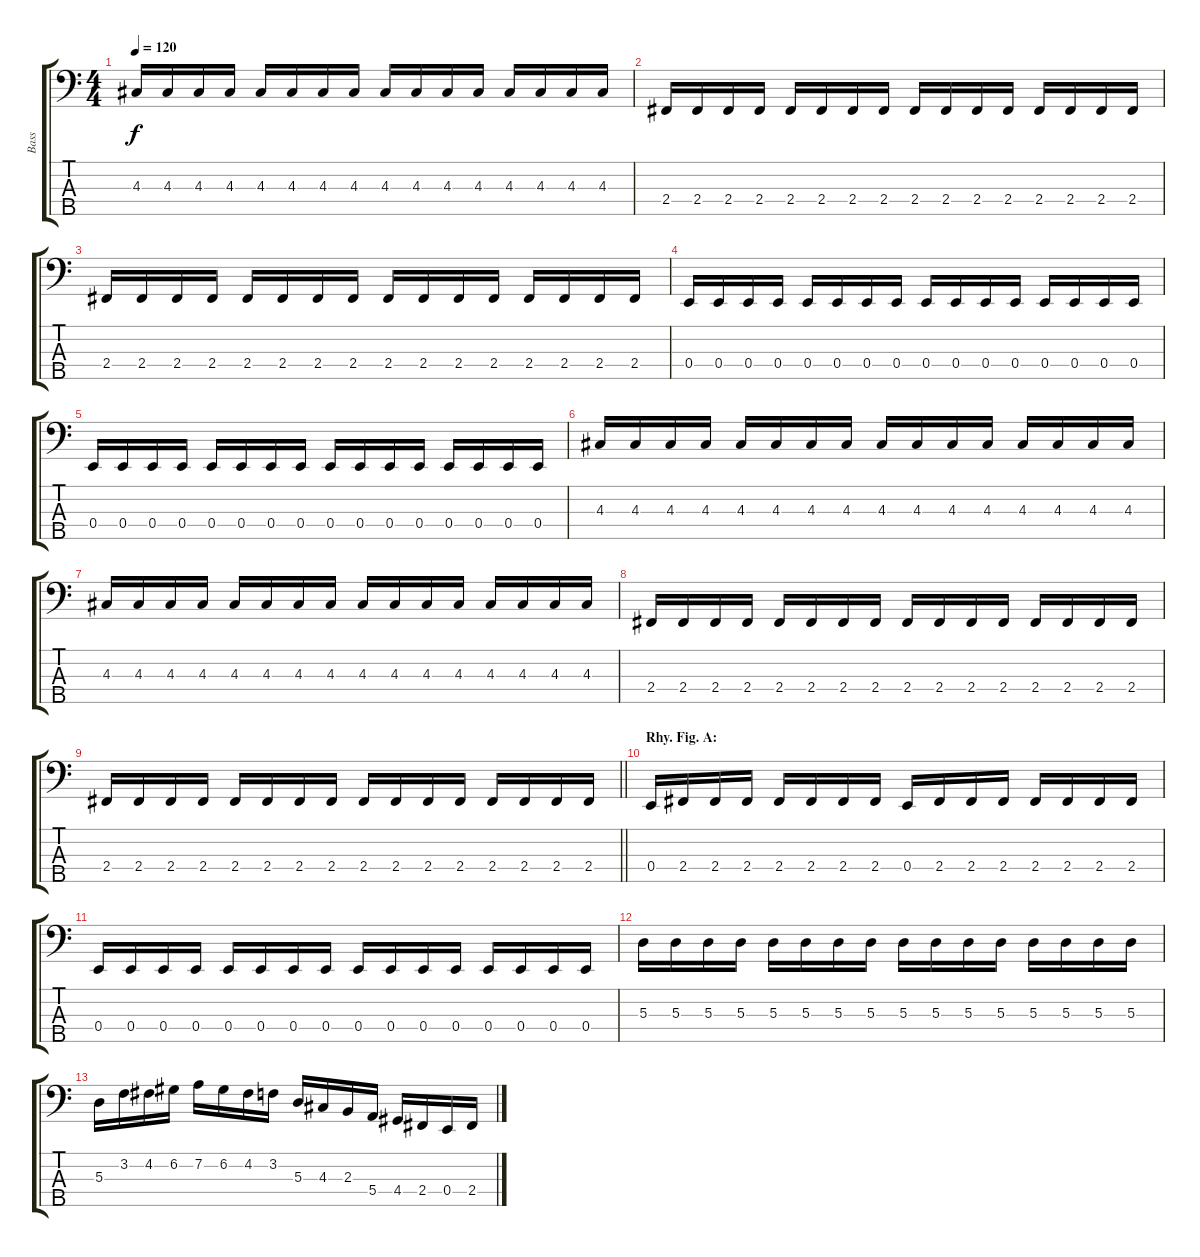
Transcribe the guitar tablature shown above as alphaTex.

\track ("Bass" "Bass") {instrument electricbasspick}
\staff {score tabs}
\tuning (G2 D2 A1 E1 B0) {hide}
\ts (4 4)
\tempo 120
\clef f4
\ks c
4.3.16{dy f} 4.3.16 4.3.16 4.3.16 4.3.16 4.3.16 4.3.16 4.3.16 4.3.16 4.3.16 4.3.16 4.3.16 4.3.16 4.3.16 4.3.16 4.3.16 |
2.4.16 2.4.16 2.4.16 2.4.16 2.4.16 2.4.16 2.4.16 2.4.16 2.4.16 2.4.16 2.4.16 2.4.16 2.4.16 2.4.16 2.4.16 2.4.16 |
2.4.16 2.4.16 2.4.16 2.4.16 2.4.16 2.4.16 2.4.16 2.4.16 2.4.16 2.4.16 2.4.16 2.4.16 2.4.16 2.4.16 2.4.16 2.4.16 |
0.4.16 0.4.16 0.4.16 0.4.16 0.4.16 0.4.16 0.4.16 0.4.16 0.4.16 0.4.16 0.4.16 0.4.16 0.4.16 0.4.16 0.4.16 0.4.16 |
0.4.16 0.4.16 0.4.16 0.4.16 0.4.16 0.4.16 0.4.16 0.4.16 0.4.16 0.4.16 0.4.16 0.4.16 0.4.16 0.4.16 0.4.16 0.4.16 |
4.3.16 4.3.16 4.3.16 4.3.16 4.3.16 4.3.16 4.3.16 4.3.16 4.3.16 4.3.16 4.3.16 4.3.16 4.3.16 4.3.16 4.3.16 4.3.16 |
4.3.16 4.3.16 4.3.16 4.3.16 4.3.16 4.3.16 4.3.16 4.3.16 4.3.16 4.3.16 4.3.16 4.3.16 4.3.16 4.3.16 4.3.16 4.3.16 |
2.4.16 2.4.16 2.4.16 2.4.16 2.4.16 2.4.16 2.4.16 2.4.16 2.4.16 2.4.16 2.4.16 2.4.16 2.4.16 2.4.16 2.4.16 2.4.16 |
\barLineRight lightlight
2.4.16 2.4.16 2.4.16 2.4.16 2.4.16 2.4.16 2.4.16 2.4.16 2.4.16 2.4.16 2.4.16 2.4.16 2.4.16 2.4.16 2.4.16 2.4.16 |
\section ("" "Rhy. Fig. A:")
0.4.16 2.4.16 2.4.16 2.4.16 2.4.16 2.4.16 2.4.16 2.4.16 0.4.16 2.4.16 2.4.16 2.4.16 2.4.16 2.4.16 2.4.16 2.4.16 |
0.4.16 0.4.16 0.4.16 0.4.16 0.4.16 0.4.16 0.4.16 0.4.16 0.4.16 0.4.16 0.4.16 0.4.16 0.4.16 0.4.16 0.4.16 0.4.16 |
5.3.16 5.3.16 5.3.16 5.3.16 5.3.16 5.3.16 5.3.16 5.3.16 5.3.16 5.3.16 5.3.16 5.3.16 5.3.16 5.3.16 5.3.16 5.3.16 |
5.3.16 3.2.16 4.2.16 6.2.16 7.2.16 6.2.16 4.2.16 3.2.16 5.3.16 4.3.16 2.3.16 5.4.16 4.4.16 2.4.16 0.4.16 2.4.16
